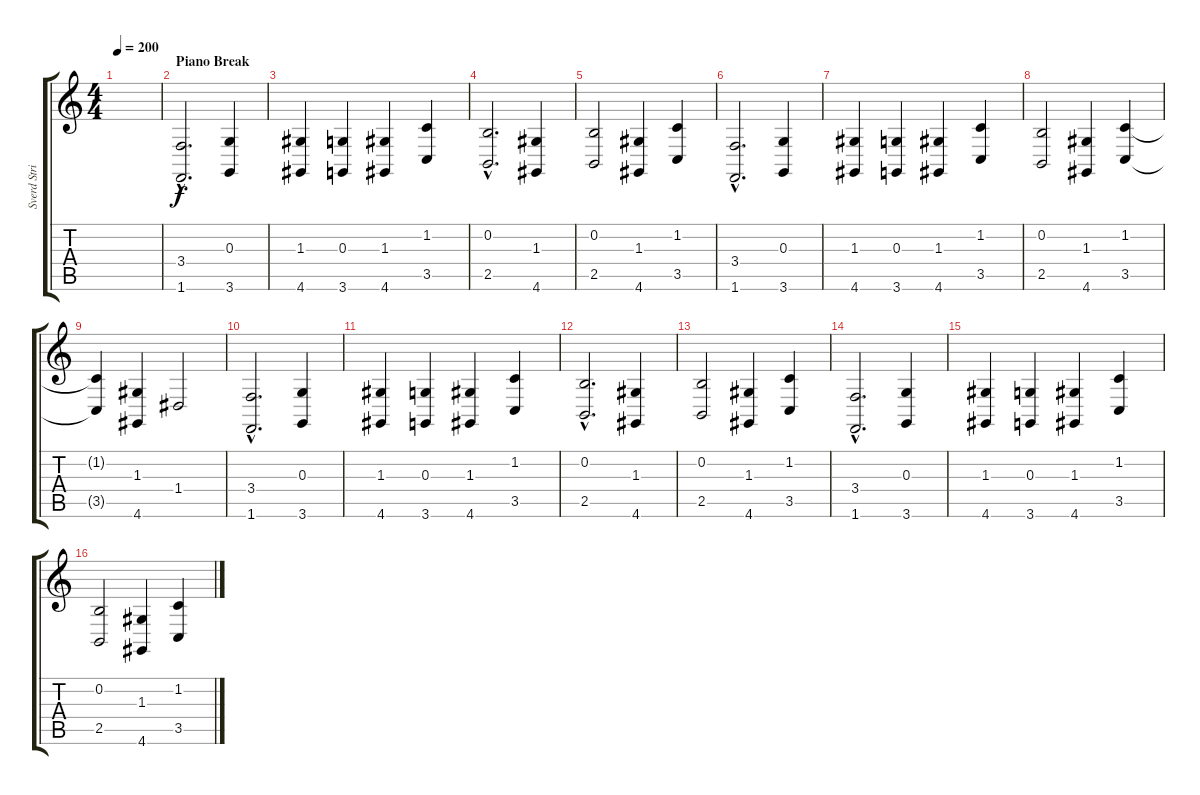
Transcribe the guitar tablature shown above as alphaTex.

\track ("Sverd Strings" "Sverd Stri") {instrument stringensemble1}
\staff {score tabs}
\tuning (E4 B3 G3 D3 A2 E2) {hide}
\ts (4 4)
\tempo 200
\clef g2
\ks c
|
\section ("" "Piano Break")
(3.4{hac} 1.6{hac}).2{d volume 11} (0.3 3.6).4 |
(1.3 4.6).4 (0.3 3.6).4 (1.3 4.6).4 (1.2 3.5).4 |
(0.2{hac} 2.5{hac}).2{d} (1.3 4.6).4 |
(0.2 2.5).2 (1.3 4.6).4 (1.2 3.5).4 |
(3.4{hac} 1.6{hac}).2{d} (0.3 3.6).4 |
(1.3 4.6).4 (0.3 3.6).4 (1.3 4.6).4 (1.2 3.5).4 |
(0.2 2.5).2 (1.3 4.6).4 (1.2 3.5).4 |
(1.2{t} 3.5{t}).4 (1.3 4.6).4 1.4.2 |
(3.4{hac} 1.6{hac}).2{d} (0.3 3.6).4 |
(1.3 4.6).4 (0.3 3.6).4 (1.3 4.6).4 (1.2 3.5).4 |
(0.2{hac} 2.5{hac}).2{d} (1.3 4.6).4 |
(0.2 2.5).2 (1.3 4.6).4 (1.2 3.5).4 |
(3.4{hac} 1.6{hac}).2{d} (0.3 3.6).4 |
(1.3 4.6).4 (0.3 3.6).4 (1.3 4.6).4 (1.2 3.5).4 |
(0.2 2.5).2 (1.3 4.6).4 (1.2 3.5).4
